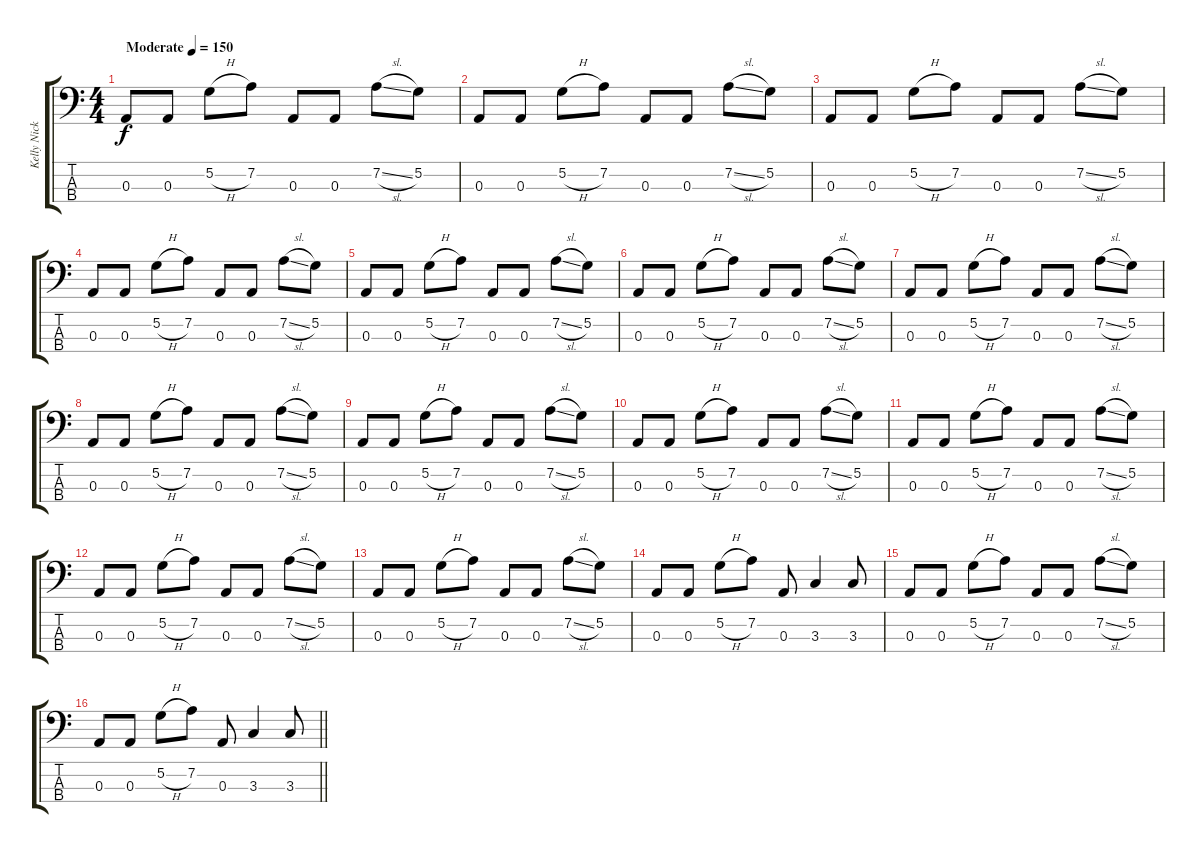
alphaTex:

\track ("Kelly Nickels" "Kelly Nick") {instrument electricbasspick}
\staff {score tabs}
\tuning (G2 D2 A1 E1) {hide}
\ts (4 4)
\tempo (150 "Moderate")
\clef f4
\ks c
0.3.8{dy f instrument electricbasspick} 0.3.8 5.2{h}.8 7.2.8 0.3.8 0.3.8 7.2{sl}.8 5.2.8 |
0.3.8 0.3.8 5.2{h}.8 7.2.8 0.3.8 0.3.8 7.2{sl}.8 5.2.8 |
0.3.8 0.3.8 5.2{h}.8 7.2.8 0.3.8 0.3.8 7.2{sl}.8 5.2.8 |
0.3.8 0.3.8 5.2{h}.8 7.2.8 0.3.8 0.3.8 7.2{sl}.8 5.2.8 |
0.3.8 0.3.8 5.2{h}.8 7.2.8 0.3.8 0.3.8 7.2{sl}.8 5.2.8 |
0.3.8 0.3.8 5.2{h}.8 7.2.8 0.3.8 0.3.8 7.2{sl}.8 5.2.8 |
0.3.8 0.3.8 5.2{h}.8 7.2.8 0.3.8 0.3.8 7.2{sl}.8 5.2.8 |
0.3.8 0.3.8 5.2{h}.8 7.2.8 0.3.8 0.3.8 7.2{sl}.8 5.2.8 |
0.3.8 0.3.8 5.2{h}.8 7.2.8 0.3.8 0.3.8 7.2{sl}.8 5.2.8 |
0.3.8 0.3.8 5.2{h}.8 7.2.8 0.3.8 0.3.8 7.2{sl}.8 5.2.8 |
0.3.8 0.3.8 5.2{h}.8 7.2.8 0.3.8 0.3.8 7.2{sl}.8 5.2.8 |
0.3.8 0.3.8 5.2{h}.8 7.2.8 0.3.8 0.3.8 7.2{sl}.8 5.2.8 |
0.3.8 0.3.8 5.2{h}.8 7.2.8 0.3.8 0.3.8 7.2{sl}.8 5.2.8 |
0.3.8 0.3.8 5.2{h}.8 7.2.8 0.3.8 3.3.4 3.3.8 |
0.3.8 0.3.8 5.2{h}.8 7.2.8 0.3.8 0.3.8 7.2{sl}.8 5.2.8 |
\barLineRight lightlight
0.3.8 0.3.8 5.2{h}.8 7.2.8 0.3.8 3.3.4 3.3.8
